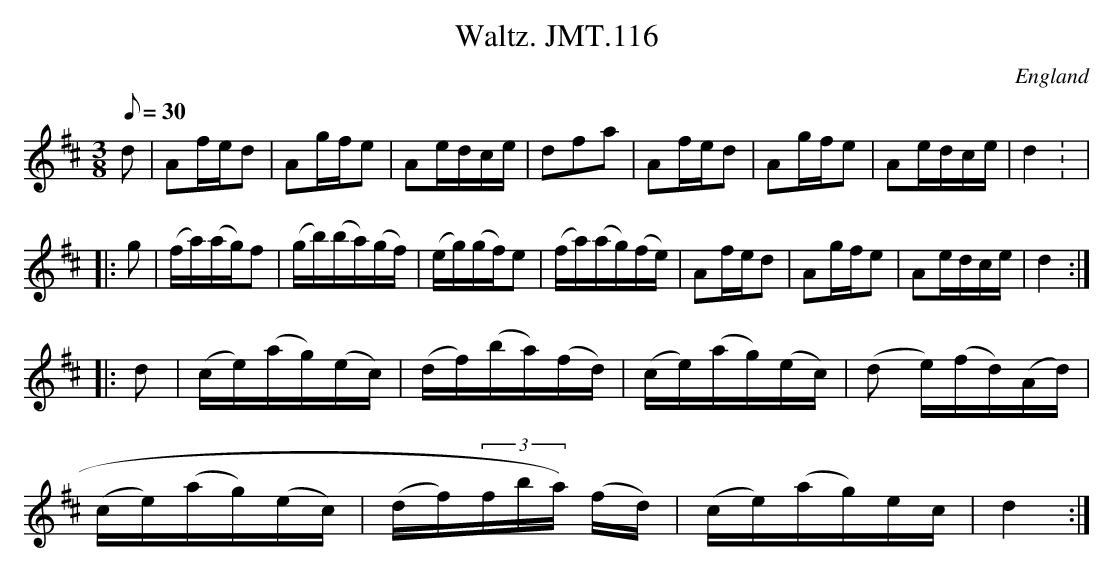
X:1
T:Waltz. JMT.116
M:3/8
L:1/8
Q:30
O:England
K:D
d| Af/e/d | Ag/f/e | Ae/d/c/e/ | dfa| Af/e/d | Ag/f/e | Ae/d/c/e/ | d2 :
|!
|:g | (f/a/)(a/g/)f | (g/b/)(b/a/)(g/f/) | (e/g/)(g/f/)e
 | (f/a/)(a/g/)(f/e/) | Af/e/d | Ag/f/e | Ae/d/c/e/ | d2:|!
|: d | (c/e/)(a/g/)(e/c/) | (d/f/)(b/a/)(f/d/) | (c/e/)(a/g/)(e/c/) | (d
/e/)(f/d/)(A/d/) | !
(c/e/)(a/g/)(e/c/) | (d/f/)(3f/b/a/) (f/d/) | (c/e/)(a/g/)e/c/ | d2:|
